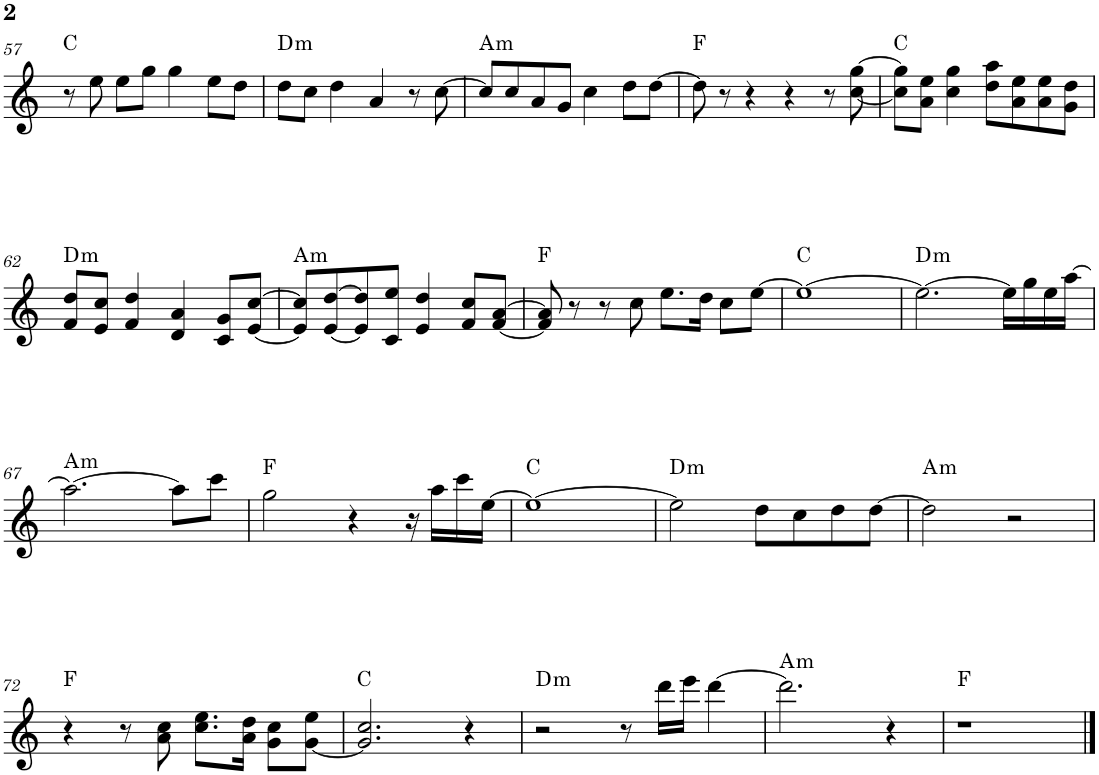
**kern	**harte
*part1	*part1
*staff1	*
*I"P1	*
!!LO:PB:g=z
*clefG2	*
*k[]	*
*M4/4	*
=57	=57
8r	C:maj
8ee\	.
8ee\L	.
8gg\J	.
4gg\	.
8ee\L	.
8dd\J	.
=58	=58
!	!LO:H:kt=m
8dd\L	D:min
8cc\J	.
4dd\	.
4a/	.
8r	.
[>8cc\	.
=59	=59
!	!LO:H:kt=m
8cc/L]	A:min
8cc/	.
8a/	.
8g/J	.
4cc\	.
8dd\L	.
[>8dd\J	.
=60	=60
8dd\]	F:maj
8r	.
4r	.
4r	.
8r	.
[<8cc\ [>8gg\	.
=61	=61
8cc\] 8gg\]L	C:maj
8a\ 8ee\J	.
4cc\ 4gg\	.
8dd\ 8aa\L	.
8a\ 8ee\	.
8a\ 8ee\	.
8g\ 8dd\J	.
!!LO:LB:g=z
=62	=62
!	!LO:H:kt=m
8f/ 8dd/L	D:min
8e/ 8cc/J	.
4f/ 4dd/	.
4d/ 4a/	.
8c/ 8g/L	.
[<8e/ [>8cc/J	.
=63	=63
!	!LO:H:kt=m
8e/] 8cc/]L	A:min
[<8e/ [>8dd/	.
8e/] 8dd/]	.
8c/ 8ee/J	.
4e/ 4dd/	.
8f/ 8cc/L	.
[<8f/ [>8a/J	.
=64	=64
8f/] 8a/]	F:maj
8r	.
8r	.
8cc\	.
8.ee\L	.
16dd\Jk	.
8cc\L	.
[>8ee\J	.
=65	=65
1ee_	C:maj
=66	=66
!	!LO:H:kt=m
2.ee\_	D:min
16ee\LL]	.
16gg\	.
16ee\	.
[>16aa\JJ	.
!!LO:LB:g=z
=67	=67
!	!LO:H:kt=m
2.aa\_	A:min
8aa\L]	.
8ccc\J	.
=68	=68
2gg\	F:maj
4r	.
16r	.
16aa\LL	.
16ccc\	.
[>16ee\JJ	.
=69	=69
1ee_	C:maj
=70	=70
!	!LO:H:kt=m
2ee\]	D:min
8dd\L	.
8cc\	.
8dd\	.
[>8dd\J	.
=71	=71
!	!LO:H:kt=m
2dd\]	A:min
2r	.
!!LO:LB:g=z
=72	=72
4r	F:maj
8r	.
8a\ 8cc\	.
8.cc\ 8.ee\L	.
16a\ 16dd\Jk	.
8g\ 8cc\L	.
[<8g\ 8ee\J	.
=73	=73
2.g/] 2.cc/	C:maj
4r	.
=74	=74
!	!LO:H:kt=m
2r	D:min
8r	.
16ddd\LL	.
16eee\JJ	.
[>4ddd\	.
=75	=75
!	!LO:H:kt=m
2.ddd\]	A:min
4r	.
=76	=76
1r	F:maj
==	==
*-	*-
